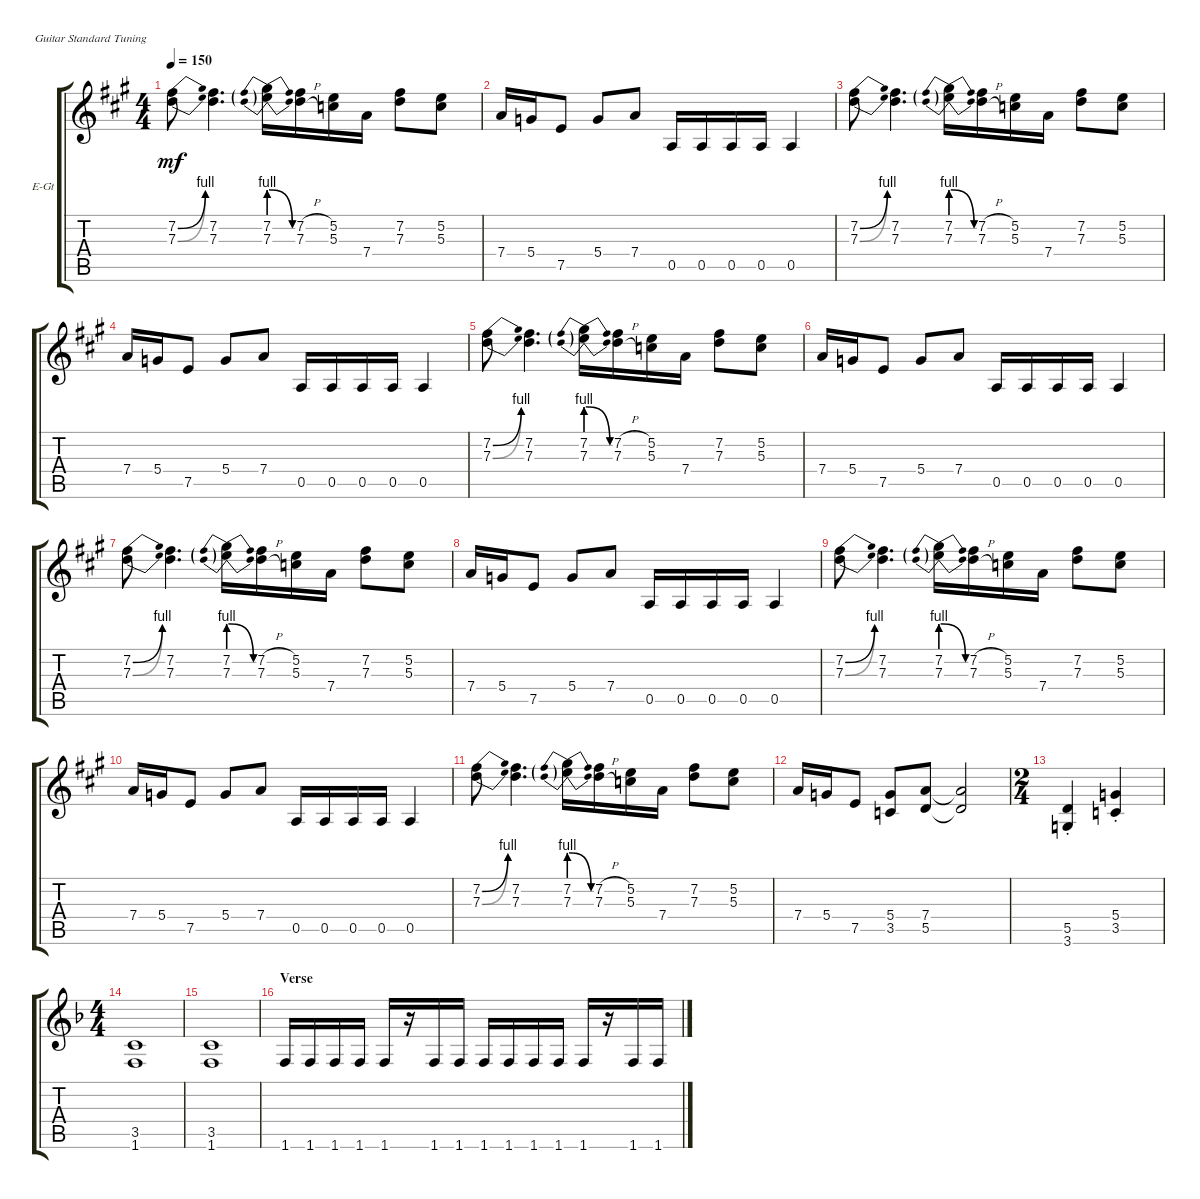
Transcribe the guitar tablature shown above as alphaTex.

\defaultSystemsLayout 4
\bracketExtendMode groupsimilarinstruments
\firstSystemTrackNameOrientation horizontal
\otherSystemsTrackNameOrientation horizontal
\track ("Electric Guitar" "E-Gt") {instrument distortionguitar}
\staff {score tabs}
\tuning (E4 B3 G3 D3 A2 E2)
\ts (4 4)
\tempo 150
\clef g2
\ks a
(7.3{be (bend 0 0 15 4)} 7.2{be (bend 0 0 15 4)}).8{dy mf} (7.2 7.3).4{d} (7.3{be (prebendrelease 0 4 15 0)} 7.2{be (prebendrelease 0 4 15 0)}).16 (7.2{h} 7.3{h}).16 (5.3 5.2).16 7.4.16 (7.3 7.2).8 (5.3 5.2).8 |
7.4.16 5.4.16 7.5.8 5.4.8 7.4.8 0.5.16 0.5.16 0.5.16 0.5.16 0.5.4 |
(7.3{be (bend 0 0 15 4)} 7.2{be (bend 0 0 15 4)}).8 (7.2 7.3).4{d} (7.3{be (prebendrelease 0 4 15 0)} 7.2{be (prebendrelease 0 4 15 0)}).16 (7.2{h} 7.3{h}).16 (5.3 5.2).16 7.4.16 (7.3 7.2).8 (5.3 5.2).8 |
7.4.16 5.4.16 7.5.8 5.4.8 7.4.8 0.5.16 0.5.16 0.5.16 0.5.16 0.5.4 |
(7.3{be (bend 0 0 15 4)} 7.2{be (bend 0 0 15 4)}).8 (7.2 7.3).4{d} (7.3{be (prebendrelease 0 4 15 0)} 7.2{be (prebendrelease 0 4 15 0)}).16 (7.2{h} 7.3{h}).16 (5.3 5.2).16 7.4.16 (7.3 7.2).8 (5.3 5.2).8 |
7.4.16 5.4.16 7.5.8 5.4.8 7.4.8 0.5.16 0.5.16 0.5.16 0.5.16 0.5.4 |
(7.3{be (bend 0 0 15 4)} 7.2{be (bend 0 0 15 4)}).8 (7.2 7.3).4{d} (7.3{be (prebendrelease 0 4 15 0)} 7.2{be (prebendrelease 0 4 15 0)}).16 (7.2{h} 7.3{h}).16 (5.3 5.2).16 7.4.16 (7.3 7.2).8 (5.3 5.2).8 |
7.4.16 5.4.16 7.5.8 5.4.8 7.4.8 0.5.16 0.5.16 0.5.16 0.5.16 0.5.4 |
(7.3{be (bend 0 0 15 4)} 7.2{be (bend 0 0 15 4)}).8 (7.2 7.3).4{d} (7.3{be (prebendrelease 0 4 15 0)} 7.2{be (prebendrelease 0 4 15 0)}).16 (7.2{h} 7.3{h}).16 (5.3 5.2).16 7.4.16 (7.3 7.2).8 (5.3 5.2).8 |
7.4.16 5.4.16 7.5.8 5.4.8 7.4.8 0.5.16 0.5.16 0.5.16 0.5.16 0.5.4 |
(7.3{be (bend 0 0 15 4)} 7.2{be (bend 0 0 15 4)}).8 (7.2 7.3).4{d} (7.3{be (prebendrelease 0 4 15 0)} 7.2{be (prebendrelease 0 4 15 0)}).16 (7.2{h} 7.3{h}).16 (5.3 5.2).16 7.4.16 (7.3 7.2).8 (5.3 5.2).8 |
7.4.16 5.4.16 7.5.8 (5.4 3.5).8 (7.4 5.5).8 (5.5{t} 7.4{t}).2 |
\ts (2 4)
(5.5{st} 3.6{st}).4 (3.5{st} 5.4{st}).4 |
\ts (4 4)
\ks f
(1.6 3.5).1 |
(3.5 1.6).1 |
\section ("" "Verse")
1.6.16 1.6.16 1.6.16 1.6.16 1.6.16 r.16 1.6.16 1.6.16 1.6.16 1.6.16 1.6.16 1.6.16 1.6.16 r.16 1.6.16 1.6.16
